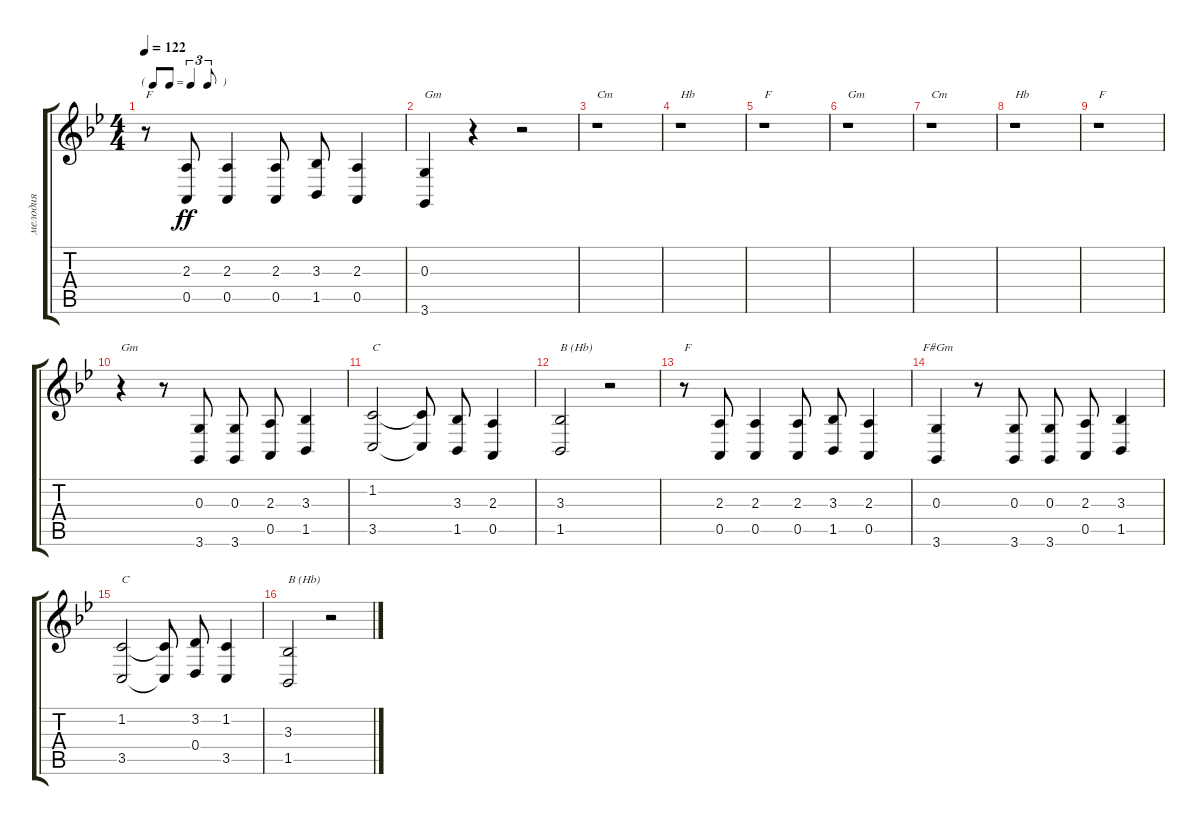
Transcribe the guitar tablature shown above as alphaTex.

\track ("мелодия" "мелодия") {instrument accordion}
\staff {score tabs}
\tuning (E4 B3 G3 D3 A2 E2) {hide}
\ts (4 4)
\tf triplet8th
\tempo 122
\clef g2
\ks gminor
r.8{txt "F" dy ff} (2.3 0.5).8 (2.3 0.5).4 (2.3 0.5).8{beam split} (3.3 1.5).8 (2.3 0.5).4 |
(0.3 3.6).4{txt "Gm"} r.4 r.2 |
r.1{txt "Cm"} |
r.1{txt "Hb"} |
r.1{txt "F"} |
r.1{txt "Gm"} |
r.1{txt "Cm"} |
r.1{txt "Hb"} |
r.1{txt "F"} |
r.4{txt "Gm"} r.8 (0.3 3.6).8 (0.3 3.6).8{beam split} (2.3 0.5).8 (3.3 1.5).4 |
(1.2 3.5).2{txt "C"} (1.2{t} 3.5{t}).8{beam split} (3.3 1.5).8 (2.3 0.5).4 |
(3.3 1.5).2{txt "B (Hb)"} r.2 |
r.8{txt "F"} (2.3 0.5).8 (2.3 0.5).4 (2.3 0.5).8{beam split} (3.3 1.5).8 (2.3 0.5).4{txt "                  F#"} |
(0.3 3.6).4{txt "Gm"} r.8 (0.3 3.6).8 (0.3 3.6).8{beam split} (2.3 0.5).8 (3.3 1.5).4 |
(1.2 3.5).2{txt "C"} (1.2{t} 3.5{t}).8{beam split} (3.2 0.4).8 (1.2 3.5).4 |
(3.3 1.5).2{txt "B (Hb)"} r.2
